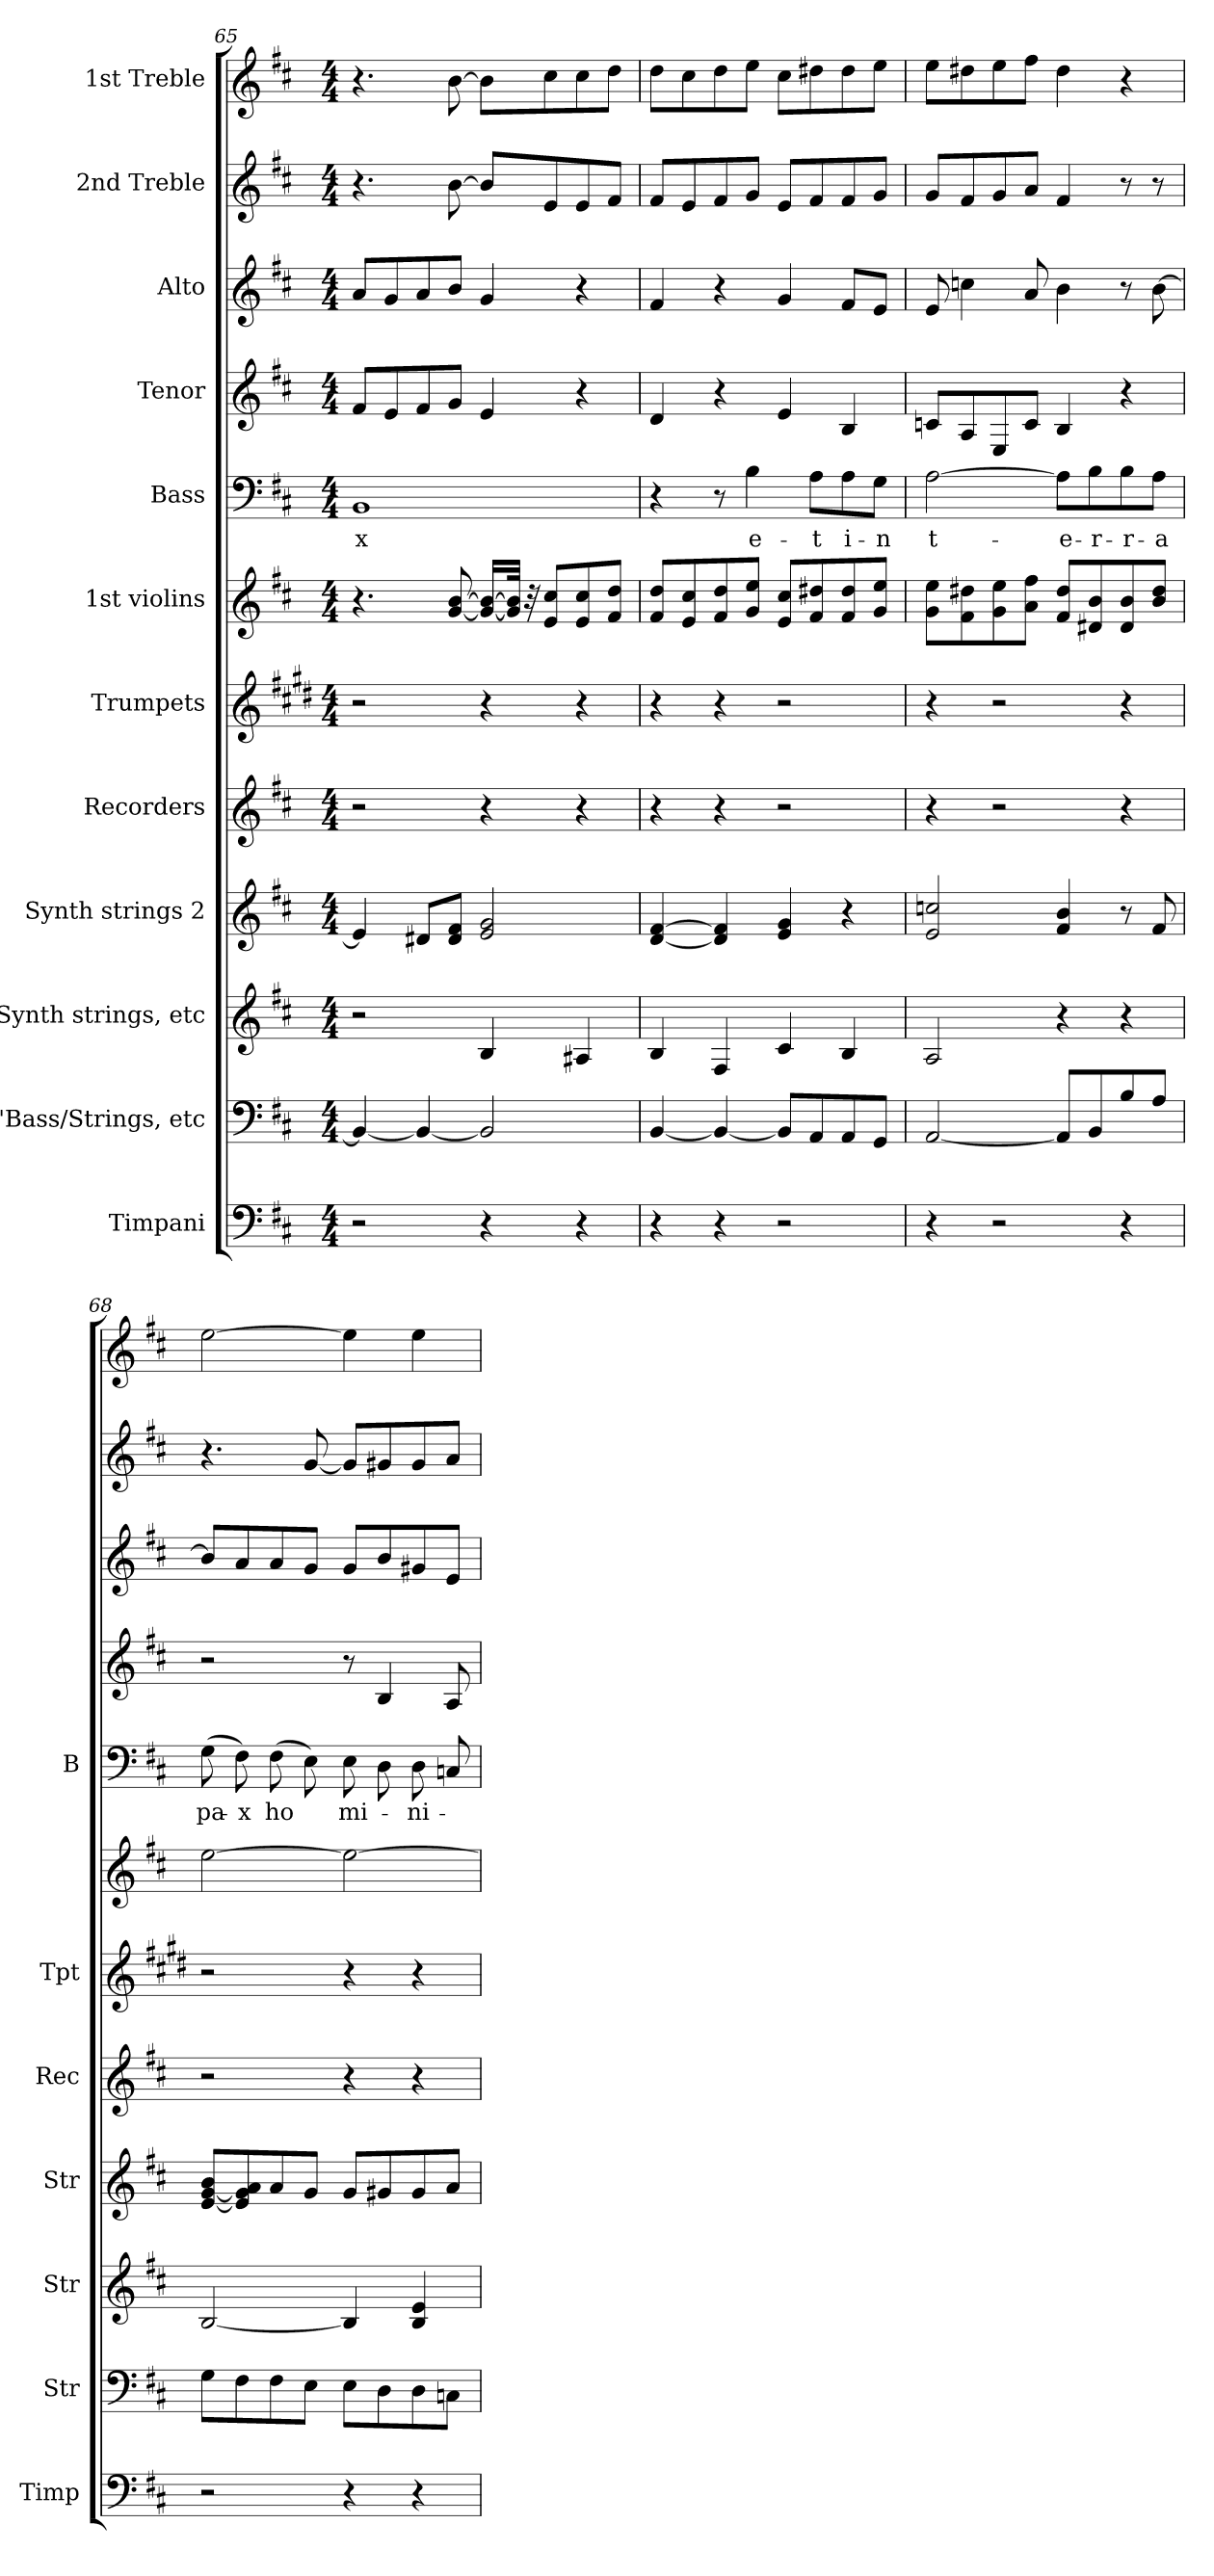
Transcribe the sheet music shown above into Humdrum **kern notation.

**kern	**kern	**kern	**kern	**kern	**kern	**kern	**kern	**text	**kern	**kern	**kern	**kern
*part12	*part11	*part10	*part9	*part8	*part7	*part6	*part5	*part5	*part4	*part3	*part2	*part1
*staff12	*staff11	*staff10	*staff9	*staff8	*staff7	*staff6	*staff5	*staff5	*staff4	*staff3	*staff2	*staff1
*I"Timpani	*I"D'Bass/Strings, etc	*I"Synth strings, etc	*I"Synth strings 2	*I"Recorders	*I"Trumpets	*I"1st violins	*I"Bass	*	*I"Tenor	*I"Alto	*I"2nd Treble	*I"1st Treble
*I'Timp	*I'Str	*I'Str	*I'Str	*I'Rec	*I'Tpt	*	*I'B	*	*	*	*	*
!!LO:PB:g=z
*clefF4	*clefF4	*clefG2	*clefG2	*clefG2	*clefG2	*clefG2	*clefF4	*	*clefG2	*clefG2	*clefG2	*clefG2
*	*	*	*	*	*ITrd1c2	*	*	*	*	*	*	*
*k[f#c#]	*k[f#c#]	*k[f#c#]	*k[f#c#]	*k[f#c#]	*k[f#c#]	*k[f#c#]	*k[f#c#]	*	*k[f#c#]	*k[f#c#]	*k[f#c#]	*k[f#c#]
*D:	*D:	*D:	*D:	*D:	*D:	*D:	*D:	*	*D:	*D:	*D:	*D:
*M4/4	*M4/4	*M4/4	*M4/4	*M4/4	*M4/4	*M4/4	*M4/4	*	*M4/4	*M4/4	*M4/4	*M4/4
=65	=65	=65	=65	=65	=65	=65	=65	=65	=65	=65	=65	=65
2r	4BB/_	2r	4e/]	2r	2r	4.r	1BB	x	8f#/L	8a/L	4.r	4.r
.	.	.	.	.	.	.	.	.	8e/	8g/	.	.
.	4BB/_	.	8d#X/L	.	.	.	.	.	8f#/	8a/	.	.
.	.	.	8d#/ 8f#/J	.	.	[8g/ [8b/	.	.	8g/J	8b/J	[8b\	[8b\
4r	2BB/]	4B/	2e/ 2g/	4r	4r	16g/_ 16b/_LL	.	.	4e/	4g/	8b/L]	8b\L]
.	.	.	.	.	.	32g/] 32b/]JJk	.	.	.	.	.	.
.	.	.	.	.	.	32r	.	.	.	.	.	.
.	.	.	.	.	.	8e/ 8cc#/L	.	.	.	.	8e/	8cc#\
4r	.	4A#X/	.	4r	4r	8e/ 8cc#/	.	.	4r	4r	8e/	8cc#\
.	.	.	.	.	.	8f#/ 8dd/J	.	.	.	.	8f#/J	8dd\J
=66	=66	=66	=66	=66	=66	=66	=66	=66	=66	=66	=66	=66
4r	[4BB/	4B/	[4d/ [4f#/	4r	4r	8f#/ 8dd/L	4r	.	4d/	4f#/	8f#/L	8dd\L
.	.	.	.	.	.	8e/ 8cc#/	.	.	.	.	8e/	8cc#\
4r	4BB/_	4F#/	4d/] 4f#/]	4r	4r	8f#/ 8dd/	8r	.	4r	4r	8f#/	8dd\
.	.	.	.	.	.	8g/ 8ee/J	4B\	-e-	.	.	8g/J	8ee\J
2r	8BB/L]	4c#/	4e/ 4g/	2r	2r	8e/ 8cc#/L	.	.	4e/	4g/	8e/L	8cc#\L
.	8AA/	.	.	.	.	8f#/ 8dd#X/	8A\L	-t	.	.	8f#/	8dd#X\
.	8AA/	4B/	4r	.	.	8f#/ 8dd#/	8A\	i-	4B/	8f#/L	8f#/	8dd#\
.	8GG/J	.	.	.	.	8g/ 8ee/J	8G\J	-n	.	8e/J	8g/J	8ee\J
=67	=67	=67	=67	=67	=67	=67	=67	=67	=67	=67	=67	=67
4r	[2AA/	2A/	2e/ 2ccn/	4r	4r	8g\ 8ee\L	[2A\	t-	8cn/L	8e/	8g/L	8ee\L
.	.	.	.	.	.	8f#\ 8dd#X\	.	.	8A/	4ccn\	8f#/	8dd#X\
2r	.	.	.	2r	2r	8g\ 8ee\	.	.	8E/	.	8g/	8ee\
.	.	.	.	.	.	8a\ 8ff#\J	.	.	8c/J	8a/	8a/J	8ff#\J
.	8AA/L]	4r	4f#/ 4b/	.	.	8f#/ 8dd#/L	8A\L]	-e-	4B/	4b\	4f#/	4dd#\
.	8BB/	.	.	.	.	8d#X/ 8b/	8B\	-r-	.	.	.	.
4r	8B/	4r	8r	4r	4r	8d#/ 8b/	8B\	-r-	4r	8r	8r	4r
.	8A/J	.	8f#/	.	.	8b/ 8dd#/J	8A\J	-a	.	[8b\	8r	.
!!LO:PB:g=z
=68	=68	=68	=68	=68	=68	=68	=68	=68	=68	=68	=68	=68
2r	8G\L	[2B/	[8e/ [8g/ 8b/L	2r	2r	[2ee\	(8G\	pa-	2r	8b/L]	4.r	[2ee\
.	8F#\	.	8e/] 8g/] 8a/	.	.	.	8F#\)	-x	.	8a/	.	.
.	8F#\	.	8a/	.	.	.	(8F#\	ho	.	8a/	.	.
.	8E\J	.	8g/J	.	.	.	8E\)	.	.	8g/J	[8g/	.
4r	8E\L	4B/]	8g/L	4r	4r	2ee\_	8E\	-mi-	8r	8g/L	8g/L]	4ee\]
.	8D\	.	8g#X/	.	.	.	8D\	.	4B/	8b/	8g#X/	.
4r	8D\	4B/ 4e/	8g#/	4r	4r	.	8D\	-ni-	.	8g#X/	8g#/	4ee\
.	8Cn\J	.	8a/J	.	.	.	8Cn/	.	8A/	8e/J	8a/J	.
=	=	=	=	=	=	=	=	=	=	=	=	=
*-	*-	*-	*-	*-	*-	*-	*-	*-	*-	*-	*-	*-
